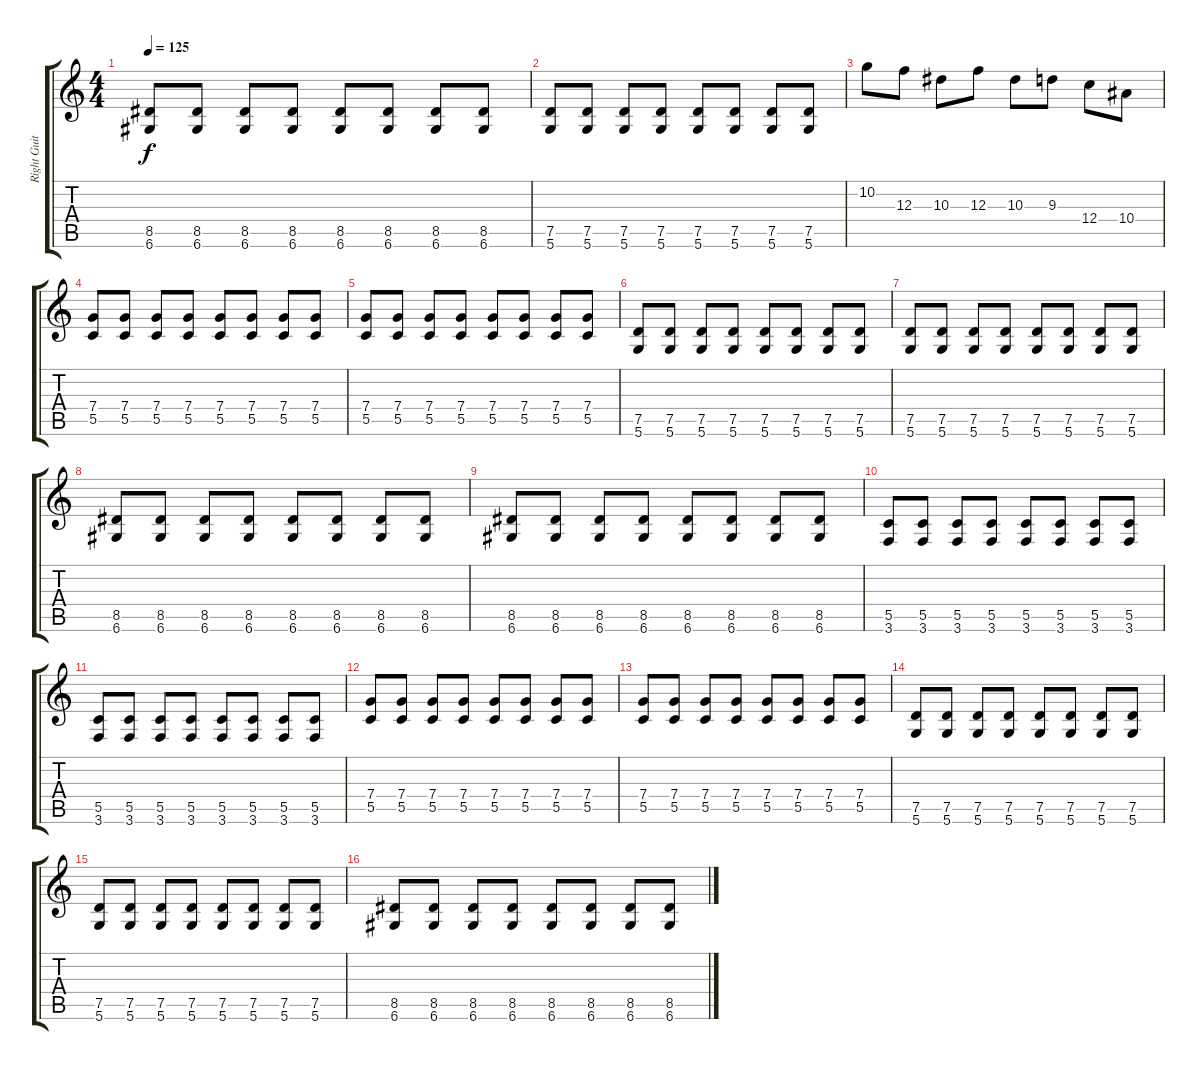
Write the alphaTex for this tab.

\track ("Right Guitar" "Right Guit") {instrument distortionguitar}
\staff {score tabs}
\tuning (D4 A3 F3 C3 G2 D2) {hide}
\ts (4 4)
\tempo 125
\clef g2
\ks c
(8.5 6.6).8{dy f} (8.5 6.6).8 (8.5 6.6).8 (8.5 6.6).8 (8.5 6.6).8 (8.5 6.6).8 (8.5 6.6).8 (8.5 6.6).8 |
(7.5 5.6).8 (7.5 5.6).8 (7.5 5.6).8 (7.5 5.6).8 (7.5 5.6).8 (7.5 5.6).8 (7.5 5.6).8 (7.5 5.6).8 |
10.2.8 12.3.8 10.3.8 12.3.8 10.3.8 9.3.8 12.4.8 10.4.8 |
(7.4 5.5).8 (7.4 5.5).8 (7.4 5.5).8 (7.4 5.5).8 (7.4 5.5).8 (7.4 5.5).8 (7.4 5.5).8 (7.4 5.5).8 |
(7.4 5.5).8 (7.4 5.5).8 (7.4 5.5).8 (7.4 5.5).8 (7.4 5.5).8 (7.4 5.5).8 (7.4 5.5).8 (7.4 5.5).8 |
(7.5 5.6).8 (7.5 5.6).8 (7.5 5.6).8 (7.5 5.6).8 (7.5 5.6).8 (7.5 5.6).8 (7.5 5.6).8 (7.5 5.6).8 |
(7.5 5.6).8 (7.5 5.6).8 (7.5 5.6).8 (7.5 5.6).8 (7.5 5.6).8 (7.5 5.6).8 (7.5 5.6).8 (7.5 5.6).8 |
(8.5 6.6).8 (8.5 6.6).8 (8.5 6.6).8 (8.5 6.6).8 (8.5 6.6).8 (8.5 6.6).8 (8.5 6.6).8 (8.5 6.6).8 |
(8.5 6.6).8 (8.5 6.6).8 (8.5 6.6).8 (8.5 6.6).8 (8.5 6.6).8 (8.5 6.6).8 (8.5 6.6).8 (8.5 6.6).8 |
(5.5 3.6).8 (5.5 3.6).8 (5.5 3.6).8 (5.5 3.6).8 (5.5 3.6).8 (5.5 3.6).8 (5.5 3.6).8 (5.5 3.6).8 |
(5.5 3.6).8 (5.5 3.6).8 (5.5 3.6).8 (5.5 3.6).8 (5.5 3.6).8 (5.5 3.6).8 (5.5 3.6).8 (5.5 3.6).8 |
(7.4 5.5).8 (7.4 5.5).8 (7.4 5.5).8 (7.4 5.5).8 (7.4 5.5).8 (7.4 5.5).8 (7.4 5.5).8 (7.4 5.5).8 |
(7.4 5.5).8 (7.4 5.5).8 (7.4 5.5).8 (7.4 5.5).8 (7.4 5.5).8 (7.4 5.5).8 (7.4 5.5).8 (7.4 5.5).8 |
(7.5 5.6).8 (7.5 5.6).8 (7.5 5.6).8 (7.5 5.6).8 (7.5 5.6).8 (7.5 5.6).8 (7.5 5.6).8 (7.5 5.6).8 |
(7.5 5.6).8 (7.5 5.6).8 (7.5 5.6).8 (7.5 5.6).8 (7.5 5.6).8 (7.5 5.6).8 (7.5 5.6).8 (7.5 5.6).8 |
(8.5 6.6).8 (8.5 6.6).8 (8.5 6.6).8 (8.5 6.6).8 (8.5 6.6).8 (8.5 6.6).8 (8.5 6.6).8 (8.5 6.6).8
